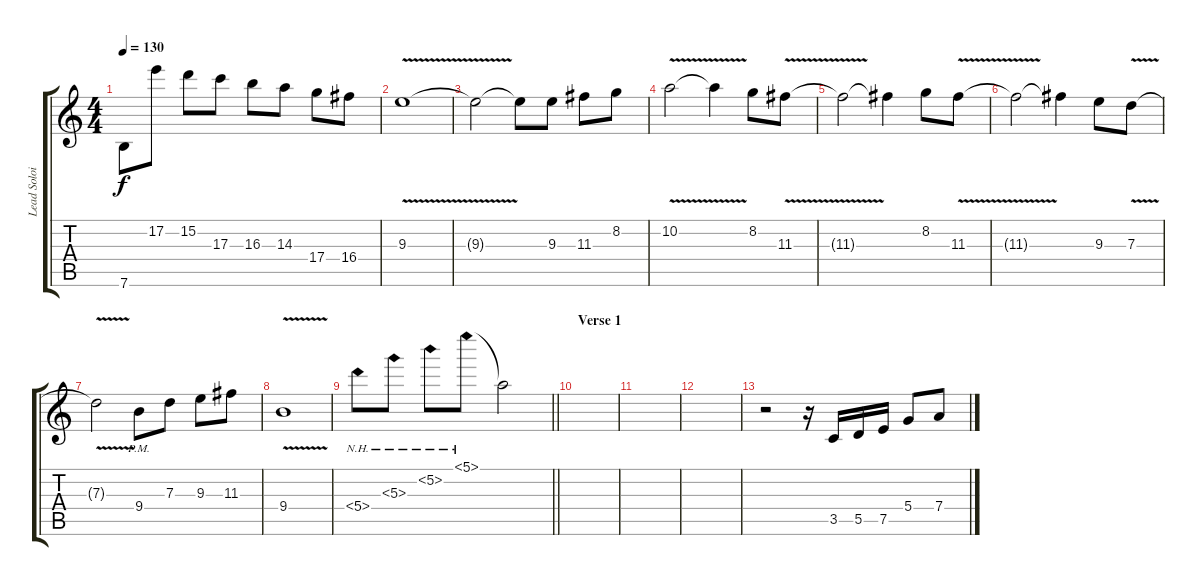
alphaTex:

\track ("Lead Soloist" "Lead Soloi") {instrument distortionguitar}
\staff {score tabs}
\tuning (E4 B3 G3 D3 A2 E2) {hide}
\ts (4 4)
\tempo 130
\clef g2
\ks c
7.6{t}.8{dy f} 17.2.8 15.2.8 17.3.8 16.3.8 14.3.8 17.4.8 16.4.8 |
9.3{v}.1 |
9.3{t}.2 9.3{t}.8 9.3.8 11.3.8 8.2.8 |
10.2{v}.2 10.2{t}.4 8.2.8 11.3{v}.8 |
11.3{t}.2 11.3{t}.4 8.2.8 11.3{v}.8 |
11.3{t}.2 11.3{t}.4 9.3.8 7.3{v}.8 |
7.3{t}.2 9.4{pm}.8 7.3.8 9.3.8 11.3.8 |
9.4{v}.1 |
\barLineRight lightlight
5.4{nh}.8 5.3{nh}.8 5.2{nh}.8 5.1{nh}.8 5.1{t}.2 |
\section ("" "Verse 1")
|
|
|
r.2 r.16 3.5.16 5.5.16 7.5.16 5.4.8 7.4.8
